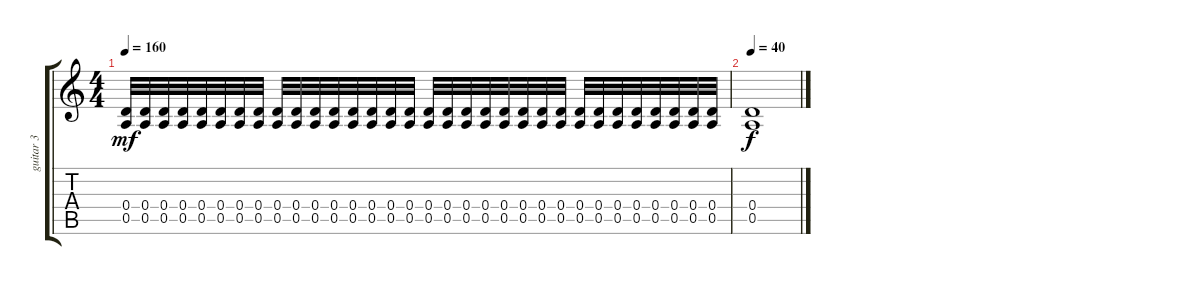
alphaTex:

\track ("guitar 3" "guitar 3") {instrument distortionguitar}
\staff {score tabs}
\tuning (E4 B3 G3 D3 A2 E2) {hide}
\ts (4 4)
\tempo 160
\clef g2
\ks c
(0.4 0.5).32{dy mf} (0.4 0.5).32 (0.4 0.5).32 (0.4 0.5).32 (0.4 0.5).32 (0.4 0.5).32 (0.4 0.5).32 (0.4 0.5).32 (0.4 0.5).32 (0.4 0.5).32 (0.4 0.5).32 (0.4 0.5).32 (0.4 0.5).32 (0.4 0.5).32 (0.4 0.5).32 (0.4 0.5).32 (0.4 0.5).32 (0.4 0.5).32 (0.4 0.5).32 (0.4 0.5).32 (0.4 0.5).32 (0.4 0.5).32 (0.4 0.5).32 (0.4 0.5).32 (0.4 0.5).32 (0.4 0.5).32 (0.4 0.5).32 (0.4 0.5).32 (0.4 0.5).32 (0.4 0.5).32 (0.4 0.5).32 (0.4 0.5).32 |
\tempo 40
(0.4 0.5).1{dy f}
